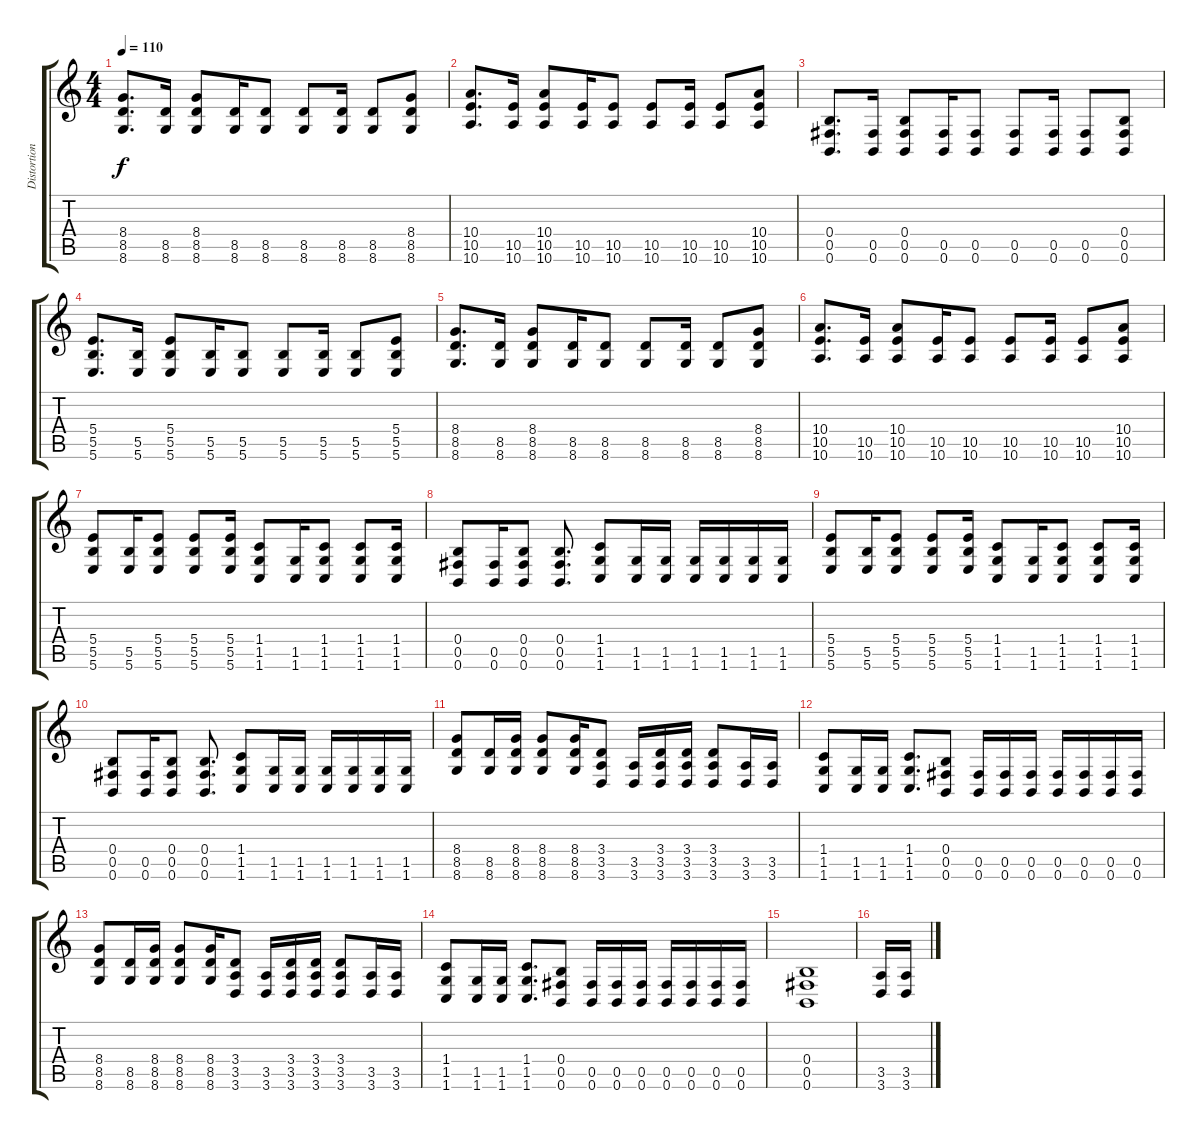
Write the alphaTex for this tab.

\track ("Distortion" "Distortion") {instrument distortionguitar}
\staff {score tabs}
\tuning (Db4 Ab3 E3 B2 Gb2 B1) {hide}
\ts (4 4)
\tempo 110
\clef g2
\ks c
(8.4 8.5 8.6).8{d dy f} (8.5 8.6).16 (8.4 8.5 8.6).8 (8.5 8.6).16 (8.5 8.6).8 (8.5 8.6).8 (8.5 8.6).16 (8.5 8.6).8 (8.4 8.5 8.6).8 |
(10.4 10.5 10.6).8{d} (10.5 10.6).16 (10.4 10.5 10.6).8 (10.5 10.6).16 (10.5 10.6).8 (10.5 10.6).8 (10.5 10.6).16 (10.5 10.6).8 (10.4 10.5 10.6).8 |
(0.4 0.5 0.6).8{d} (0.5 0.6).16 (0.4 0.5 0.6).8 (0.5 0.6).16 (0.5 0.6).8 (0.5 0.6).8 (0.5 0.6).16 (0.5 0.6).8 (0.4 0.5 0.6).8 |
(5.4 5.5 5.6).8{d} (5.5 5.6).16 (5.4 5.5 5.6).8 (5.5 5.6).16 (5.5 5.6).8 (5.5 5.6).8 (5.5 5.6).16 (5.5 5.6).8 (5.4 5.5 5.6).8 |
(8.4 8.5 8.6).8{d} (8.5 8.6).16 (8.4 8.5 8.6).8 (8.5 8.6).16 (8.5 8.6).8 (8.5 8.6).8 (8.5 8.6).16 (8.5 8.6).8 (8.4 8.5 8.6).8 |
(10.4 10.5 10.6).8{d} (10.5 10.6).16 (10.4 10.5 10.6).8 (10.5 10.6).16 (10.5 10.6).8 (10.5 10.6).8 (10.5 10.6).16 (10.5 10.6).8 (10.4 10.5 10.6).8 |
(5.4 5.5 5.6).8 (5.5 5.6).16 (5.4 5.5 5.6).8 (5.4 5.5 5.6).8 (5.4 5.5 5.6).16 (1.4 1.5 1.6).8 (1.5 1.6).16 (1.4 1.5 1.6).8 (1.4 1.5 1.6).8 (1.4 1.5 1.6).16 |
(0.4 0.5 0.6).8 (0.5 0.6).16 (0.4 0.5 0.6).8 (0.4 0.5 0.6).8{d} (1.4 1.5 1.6).8 (1.5 1.6).16 (1.5 1.6).16 (1.5 1.6).16 (1.5 1.6).16 (1.5 1.6).16 (1.5 1.6).16 |
(5.4 5.5 5.6).8 (5.5 5.6).16 (5.4 5.5 5.6).8 (5.4 5.5 5.6).8 (5.4 5.5 5.6).16 (1.4 1.5 1.6).8 (1.5 1.6).16 (1.4 1.5 1.6).8 (1.4 1.5 1.6).8 (1.4 1.5 1.6).16 |
(0.4 0.5 0.6).8 (0.5 0.6).16 (0.4 0.5 0.6).8 (0.4 0.5 0.6).8{d} (1.4 1.5 1.6).8 (1.5 1.6).16 (1.5 1.6).16 (1.5 1.6).16 (1.5 1.6).16 (1.5 1.6).16 (1.5 1.6).16 |
(8.4 8.5 8.6).8 (8.5 8.6).16 (8.4 8.5 8.6).16 (8.4 8.5 8.6).8 (8.4 8.5 8.6).16 (3.4 3.5 3.6).8 (3.5 3.6).16 (3.4 3.5 3.6).16 (3.4 3.5 3.6).16 (3.4 3.5 3.6).8 (3.5 3.6).16 (3.5 3.6).16 |
(1.4 1.5 1.6).8 (1.5 1.6).16 (1.5 1.6).16 (1.4 1.5 1.6).8{d} (0.4 0.5 0.6).8 (0.5 0.6).16 (0.5 0.6).16 (0.5 0.6).16 (0.5 0.6).16 (0.5 0.6).16 (0.5 0.6).16 (0.5 0.6).16 |
(8.4 8.5 8.6).8 (8.5 8.6).16 (8.4 8.5 8.6).16 (8.4 8.5 8.6).8 (8.4 8.5 8.6).16 (3.4 3.5 3.6).8 (3.5 3.6).16 (3.4 3.5 3.6).16 (3.4 3.5 3.6).16 (3.4 3.5 3.6).8 (3.5 3.6).16 (3.5 3.6).16 |
(1.4 1.5 1.6).8 (1.5 1.6).16 (1.5 1.6).16 (1.4 1.5 1.6).8{d} (0.4 0.5 0.6).8 (0.5 0.6).16 (0.5 0.6).16 (0.5 0.6).16 (0.5 0.6).16 (0.5 0.6).16 (0.5 0.6).16 (0.5 0.6).16 |
(0.4 0.5 0.6).1 |
(3.5 3.6).16 (3.5 3.6).16
